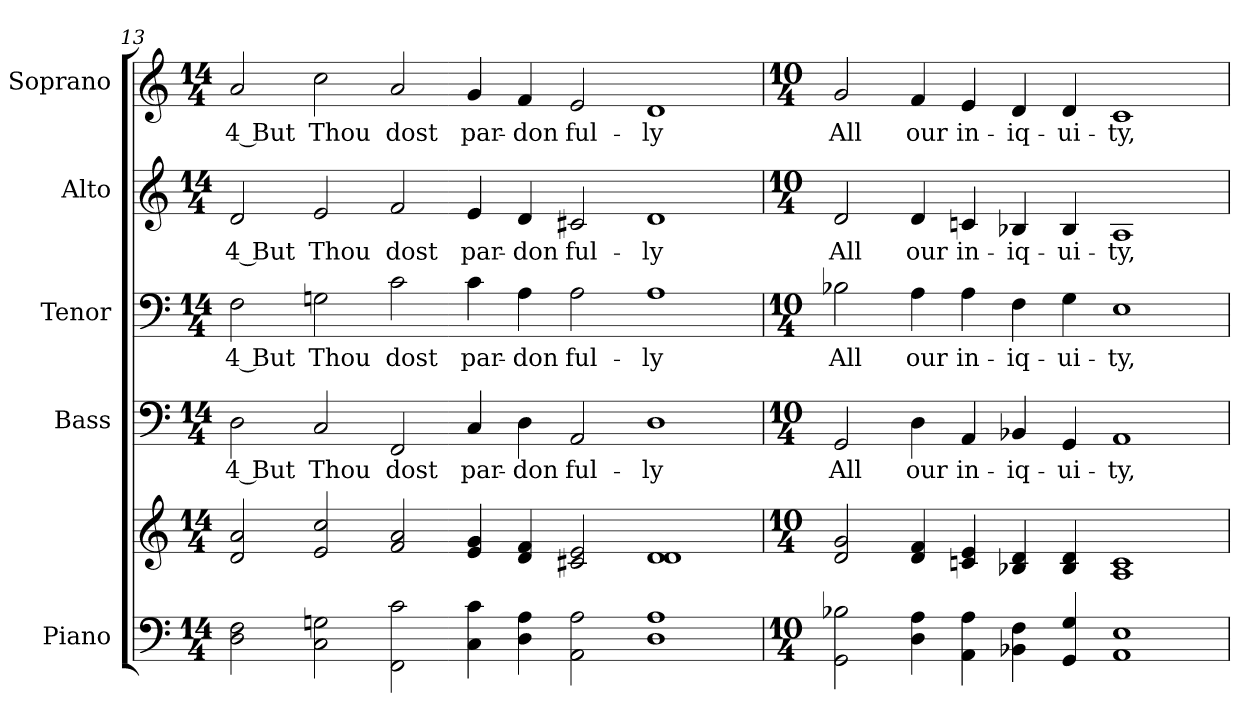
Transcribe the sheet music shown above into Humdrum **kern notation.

**kern	**kern	**kern	**text	**kern	**text	**kern	**text	**kern	**text
*part5	*part5	*part4	*part4	*part3	*part3	*part2	*part2	*part1	*part1
*staff6	*staff5	*staff4	*staff4	*staff3	*staff3	*staff2	*staff2	*staff1	*staff1
*I"Piano	*	*I"Bass	*	*I"Tenor	*	*I"Alto	*	*I"Soprano	*
*I'Pno.	*	*I'B.	*	*I'T.	*	*I'A.	*	*I'S.	*
!!LO:PB:g=z
*clefF4	*clefG2	*clefF4	*	*clefF4	*	*clefG2	*	*clefG2	*
*k[]	*k[]	*k[]	*	*k[]	*	*k[]	*	*k[]	*
*C:	*C:	*C:	*	*C:	*	*C:	*	*C:	*
*M14/4	*M14/4	*M14/4	*	*M14/4	*	*M14/4	*	*M14/4	*
=13	=13	=13	=13	=13	=13	=13	=13	=13	=13
!	!	!	!LO:LY:b:color=#000000	!	!	!	!	!	!
!	!	!	!	!	!LO:LY:b:color=#000000	!	!	!	!
!	!	!	!	!	!	!	!LO:LY:b:color=#000000	!	!
!	!	!	!	!	!	!	!	!	!LO:LY:b:color=#000000
2Di\ 2Fi	2di/ 2ai	2Di\	4 But	2Fi\	4 But	2di/	4 But	2ai/	4 But
!	!	!	!LO:LY:b:color=#000000	!	!	!	!	!	!
!	!	!	!	!	!LO:LY:b:color=#000000	!	!	!	!
!	!	!	!	!	!	!	!LO:LY:b:color=#000000	!	!
!	!	!	!	!	!	!	!	!	!LO:LY:b:color=#000000
2Ci\ 2Gni	2ei/ 2cci	2Ci/	Thou	2Gni\	Thou	2ei/	Thou	2cci\	Thou
!	!	!	!LO:LY:b:color=#000000	!	!	!	!	!	!
!	!	!	!	!	!LO:LY:b:color=#000000	!	!	!	!
!	!	!	!	!	!	!	!LO:LY:b:color=#000000	!	!
!	!	!	!	!	!	!	!	!	!LO:LY:b:color=#000000
2FFi\ 2ci	2fi/ 2ai	2FFi/	dost	2ci\	dost	2fi/	dost	2ai/	dost
!	!	!	!LO:LY:b:color=#000000	!	!	!	!	!	!
!	!	!	!	!	!LO:LY:b:color=#000000	!	!	!	!
!	!	!	!	!	!	!	!LO:LY:b:color=#000000	!	!
!	!	!	!	!	!	!	!	!	!LO:LY:b:color=#000000
4Ci\ 4ci	4ei/ 4gi	4Ci/	par-	4ci\	par-	4ei/	par-	4gi/	par-
!	!	!	!LO:LY:b:color=#000000	!	!	!	!	!	!
!	!	!	!	!	!LO:LY:b:color=#000000	!	!	!	!
!	!	!	!	!	!	!	!LO:LY:b:color=#000000	!	!
!	!	!	!	!	!	!	!	!	!LO:LY:b:color=#000000
4Di\ 4Ai	4di/ 4fi	4Di\	-don	4Ai\	-don	4di/	-don	4fi/	-don
!	!	!	!LO:LY:b:color=#000000	!	!	!	!	!	!
!	!	!	!	!	!LO:LY:b:color=#000000	!	!	!	!
!	!	!	!	!	!	!	!LO:LY:b:color=#000000	!	!
!	!	!	!	!	!	!	!	!	!LO:LY:b:color=#000000
2AAi\ 2Ai	2c#Xi/ 2ei	2AAi/	ful-	2Ai\	ful-	2c#Xi/	ful-	2ei/	ful-
!	!	!	!LO:LY:b:color=#000000	!	!	!	!	!	!
!	!	!	!	!	!LO:LY:b:color=#000000	!	!	!	!
!	!	!	!	!	!	!	!LO:LY:b:color=#000000	!	!
!	!	!	!	!	!	!	!	!	!LO:LY:b:color=#000000
1Di 1Ai	1di 1di	1Di	-ly	1Ai	-ly	1di	-ly	1di	-ly
!!LO:PB:g=z
=14	=14	=14	=14	=14	=14	=14	=14	=14	=14
*M10/4	*M10/4	*M10/4	*	*M10/4	*	*M10/4	*	*M10/4	*
!	!	!	!LO:LY:b:color=#000000	!	!	!	!	!	!
!	!	!	!	!	!LO:LY:b:color=#000000	!	!	!	!
!	!	!	!	!	!	!	!LO:LY:b:color=#000000	!	!
!	!	!	!	!	!	!	!	!	!LO:LY:b:color=#000000
2GGi\ 2B-Xi	2di/ 2gi	2GGi/	All	2B-Xi\	All	2di/	All	2gi/	All
!	!	!	!LO:LY:b:color=#000000	!	!	!	!	!	!
!	!	!	!	!	!LO:LY:b:color=#000000	!	!	!	!
!	!	!	!	!	!	!	!LO:LY:b:color=#000000	!	!
!	!	!	!	!	!	!	!	!	!LO:LY:b:color=#000000
4Di\ 4Ai	4di/ 4fi	4Di\	our	4Ai\	our	4di/	our	4fi/	our
!	!	!	!LO:LY:b:color=#000000	!	!	!	!	!	!
!	!	!	!	!	!LO:LY:b:color=#000000	!	!	!	!
!	!	!	!	!	!	!	!LO:LY:b:color=#000000	!	!
!	!	!	!	!	!	!	!	!	!LO:LY:b:color=#000000
4AAi\ 4Ai	4cni/ 4ei	4AAi/	in-	4Ai\	in-	4cni/	in-	4ei/	in-
!	!	!	!LO:LY:b:color=#000000	!	!	!	!	!	!
!	!	!	!	!	!LO:LY:b:color=#000000	!	!	!	!
!	!	!	!	!	!	!	!LO:LY:b:color=#000000	!	!
!	!	!	!	!	!	!	!	!	!LO:LY:b:color=#000000
4BB-Xi\ 4Fi	4B-Xi/ 4di	4BB-Xi/	-iq-	4Fi\	-iq-	4B-Xi/	-iq-	4di/	-iq-
!	!	!	!LO:LY:b:color=#000000	!	!	!	!	!	!
!	!	!	!	!	!LO:LY:b:color=#000000	!	!	!	!
!	!	!	!	!	!	!	!LO:LY:b:color=#000000	!	!
!	!	!	!	!	!	!	!	!	!LO:LY:b:color=#000000
4GGi/ 4Gi	4B-i/ 4di	4GGi/	-ui-	4Gi\	-ui-	4B-i/	-ui-	4di/	-ui-
!	!	!	!LO:LY:b:color=#000000	!	!	!	!	!	!
!	!	!	!	!	!LO:LY:b:color=#000000	!	!	!	!
!	!	!	!	!	!	!	!LO:LY:b:color=#000000	!	!
!	!	!	!	!	!	!	!	!	!LO:LY:b:color=#000000
1AAi 1Ei	1Ai 1ci	1AAi	-ty,	1Ei	-ty,	1Ai	-ty,	1ci	-ty,
=	=	=	=	=	=	=	=	=	=
*-	*-	*-	*-	*-	*-	*-	*-	*-	*-
